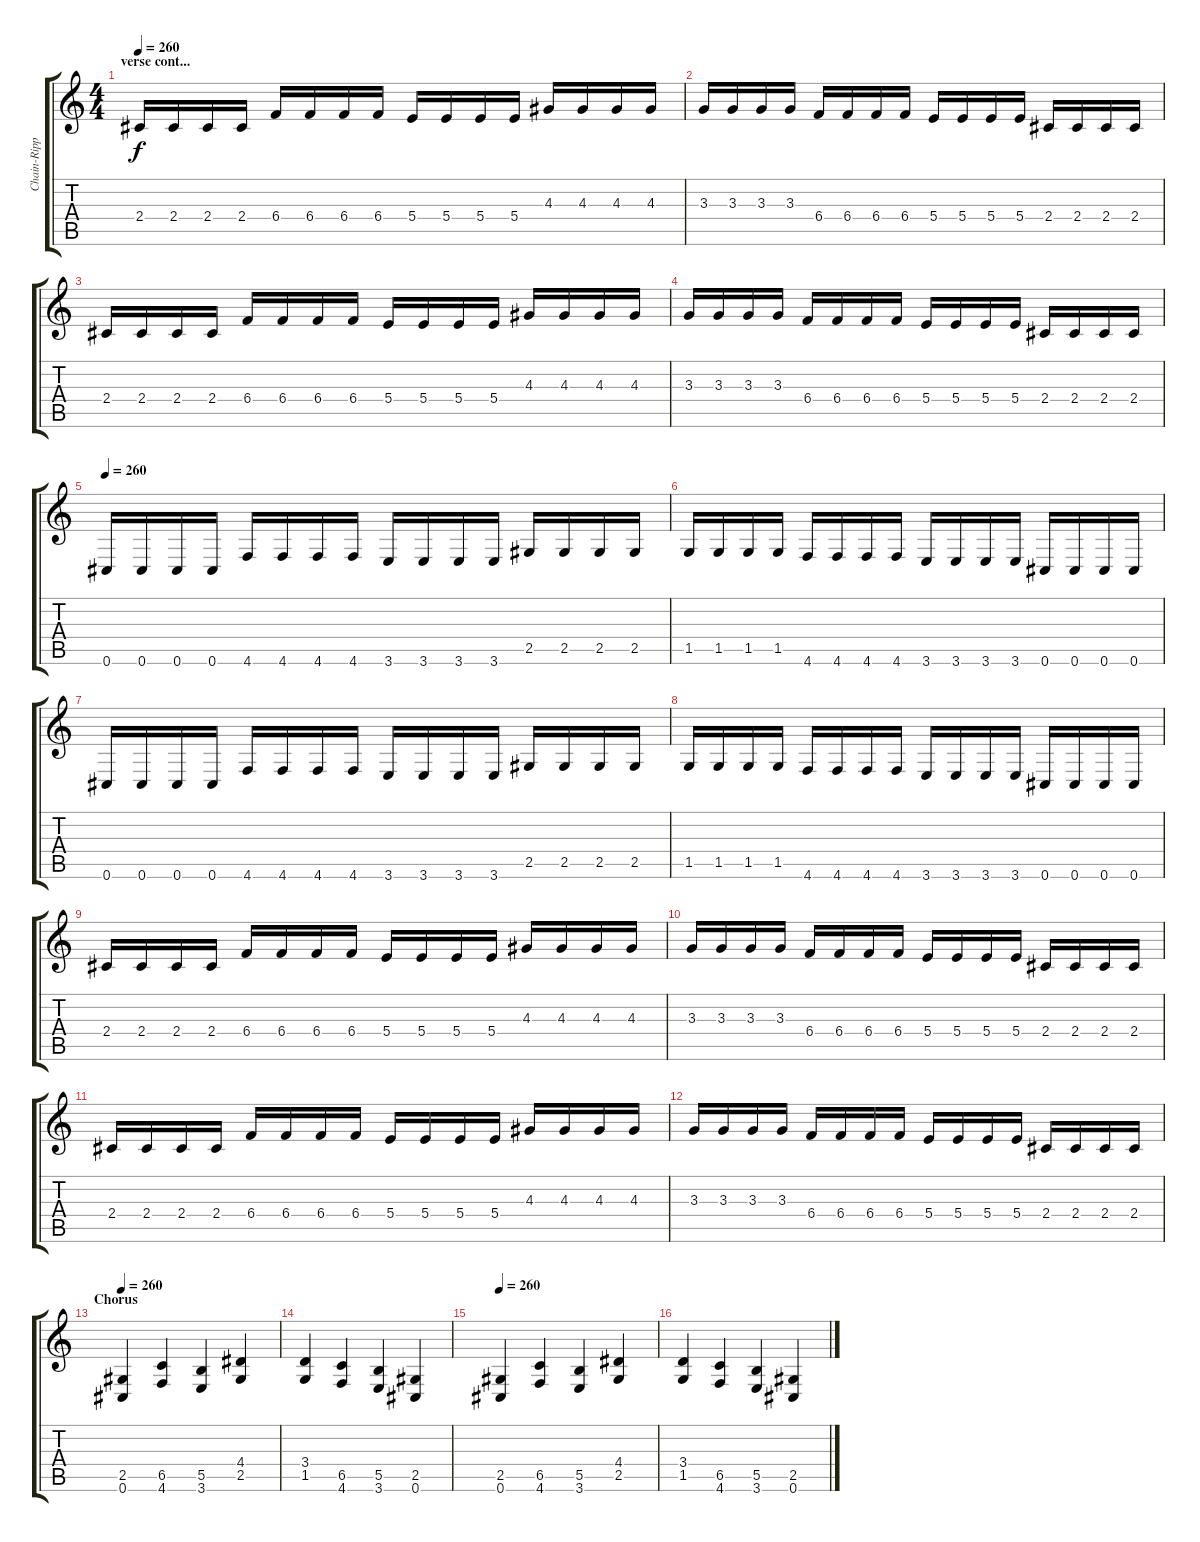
\track ("Chain-Ripping Goresaw Corpse Digestor" "Chain-Ripp") {instrument distortionguitar}
\staff {score tabs}
\tuning (Db4 Ab3 E3 B2 Gb2 Db2) {hide}
\ts (4 4)
\section ("" "verse cont...")
\tempo 260
\clef g2
\ks c
2.4.16{dy f} 2.4.16 2.4.16 2.4.16 6.4.16 6.4.16 6.4.16 6.4.16 5.4.16 5.4.16 5.4.16 5.4.16 4.3.16 4.3.16 4.3.16 4.3.16 |
3.3.16 3.3.16 3.3.16 3.3.16 6.4.16 6.4.16 6.4.16 6.4.16 5.4.16 5.4.16 5.4.16 5.4.16 2.4.16 2.4.16 2.4.16 2.4.16 |
2.4.16 2.4.16 2.4.16 2.4.16 6.4.16 6.4.16 6.4.16 6.4.16 5.4.16 5.4.16 5.4.16 5.4.16 4.3.16 4.3.16 4.3.16 4.3.16 |
3.3.16 3.3.16 3.3.16 3.3.16 6.4.16 6.4.16 6.4.16 6.4.16 5.4.16 5.4.16 5.4.16 5.4.16 2.4.16 2.4.16 2.4.16 2.4.16 |
\tempo 260
0.6.16 0.6.16 0.6.16 0.6.16 4.6.16 4.6.16 4.6.16 4.6.16 3.6.16 3.6.16 3.6.16 3.6.16 2.5.16 2.5.16 2.5.16 2.5.16 |
1.5.16 1.5.16 1.5.16 1.5.16 4.6.16 4.6.16 4.6.16 4.6.16 3.6.16 3.6.16 3.6.16 3.6.16 0.6.16 0.6.16 0.6.16 0.6.16 |
0.6.16 0.6.16 0.6.16 0.6.16 4.6.16 4.6.16 4.6.16 4.6.16 3.6.16 3.6.16 3.6.16 3.6.16 2.5.16 2.5.16 2.5.16 2.5.16 |
1.5.16 1.5.16 1.5.16 1.5.16 4.6.16 4.6.16 4.6.16 4.6.16 3.6.16 3.6.16 3.6.16 3.6.16 0.6.16 0.6.16 0.6.16 0.6.16 |
2.4.16 2.4.16 2.4.16 2.4.16 6.4.16 6.4.16 6.4.16 6.4.16 5.4.16 5.4.16 5.4.16 5.4.16 4.3.16 4.3.16 4.3.16 4.3.16 |
3.3.16 3.3.16 3.3.16 3.3.16 6.4.16 6.4.16 6.4.16 6.4.16 5.4.16 5.4.16 5.4.16 5.4.16 2.4.16 2.4.16 2.4.16 2.4.16 |
2.4.16 2.4.16 2.4.16 2.4.16 6.4.16 6.4.16 6.4.16 6.4.16 5.4.16 5.4.16 5.4.16 5.4.16 4.3.16 4.3.16 4.3.16 4.3.16 |
3.3.16 3.3.16 3.3.16 3.3.16 6.4.16 6.4.16 6.4.16 6.4.16 5.4.16 5.4.16 5.4.16 5.4.16 2.4.16 2.4.16 2.4.16 2.4.16 |
\section ("" "Chorus")
\tempo 260
(2.5 0.6).4 (6.5 4.6).4 (5.5 3.6).4 (4.4 2.5).4 |
(3.4 1.5).4 (6.5 4.6).4 (5.5 3.6).4 (2.5 0.6).4 |
\tempo 260
(2.5 0.6).4 (6.5 4.6).4 (5.5 3.6).4 (4.4 2.5).4 |
(3.4 1.5).4 (6.5 4.6).4 (5.5 3.6).4 (2.5 0.6).4
